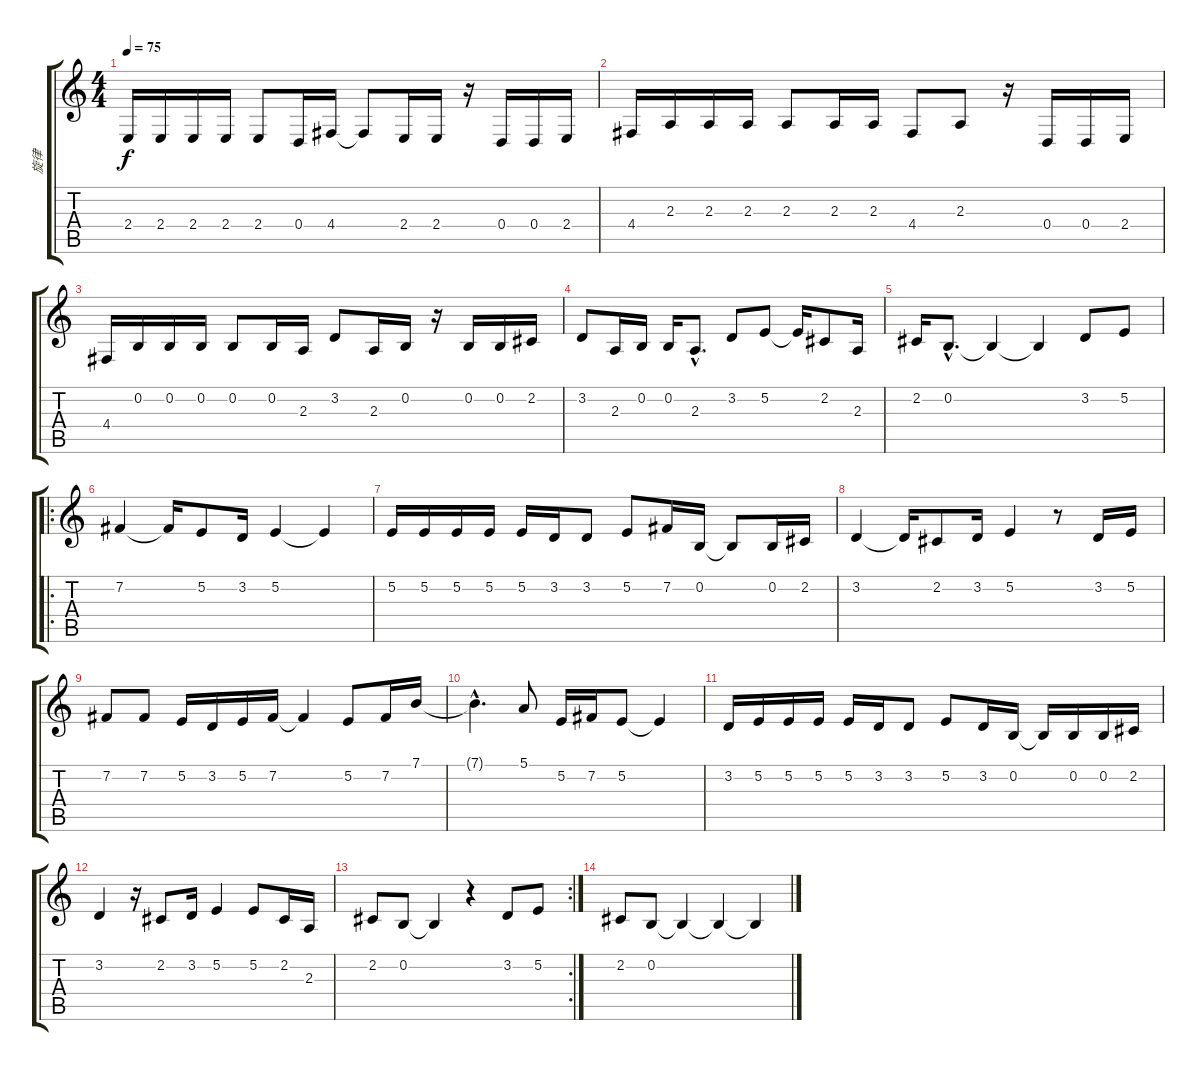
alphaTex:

\track ("旋律" "旋律") {instrument violin}
\staff {score tabs}
\tuning (E4 B3 G3 D3 A2 E2) {hide}
\ts (4 4)
\tempo 75
\clef g2
\ks c
2.4.16{dy f} 2.4.16 2.4.16 2.4.16 2.4.8 0.4.16 4.4.16 4.4{t}.8 2.4.16 2.4.16 r.16 0.4.16 0.4.16 2.4.16 |
4.4.16 2.3.16 2.3.16 2.3.16 2.3.8 2.3.16 2.3.16 4.4.8 2.3.8 r.16 0.4.16 0.4.16 2.4.16 |
4.4.16 0.2.16 0.2.16 0.2.16 0.2.8 0.2.16 2.3.16 3.2.8 2.3.16 0.2.16 r.16 0.2.16 0.2.16 2.2.16 |
3.2.8 2.3.16 0.2.16 0.2.16 2.3{hac}.8{d} 3.2.8 5.2.8 5.2{t}.16 2.2.8 2.3.16 |
2.2.16 0.2{hac}.8{d} 0.2{t}.4 0.2{t}.4 3.2.8 5.2.8 |
\ro
7.2.4 7.2{t}.16 5.2.8 3.2.16 5.2.4 5.2{t}.4 |
5.2.16 5.2.16 5.2.16 5.2.16 5.2.16 3.2.16 3.2.8 5.2.8 7.2.16 0.2.16 0.2{t}.8 0.2.16 2.2.16 |
3.2.4 3.2{t}.16 2.2.8 3.2.16 5.2.4 r.8 3.2.16 5.2.16 |
7.2.8 7.2.8 5.2.16 3.2.16 5.2.16 7.2.16 7.2{t}.4 5.2.8 7.2.16 7.1.16 |
7.1{hac t}.4{d} 5.1.8 5.2.16 7.2.16 5.2.8 5.2{t}.4 |
3.2.16 5.2.16 5.2.16 5.2.16 5.2.16 3.2.16 3.2.8 5.2.8 3.2.16 0.2.16 0.2{t}.16 0.2.16 0.2.16 2.2.16 |
3.2.4 r.16 2.2.8 3.2.16 5.2.4 5.2.8 2.2.16 2.3.16 |
\rc 2
2.2.8 0.2.8 0.2{t}.4 r.4 3.2.8 5.2.8 |
2.2.8 0.2.8 0.2{t}.4 0.2{t}.4 0.2{t}.4
